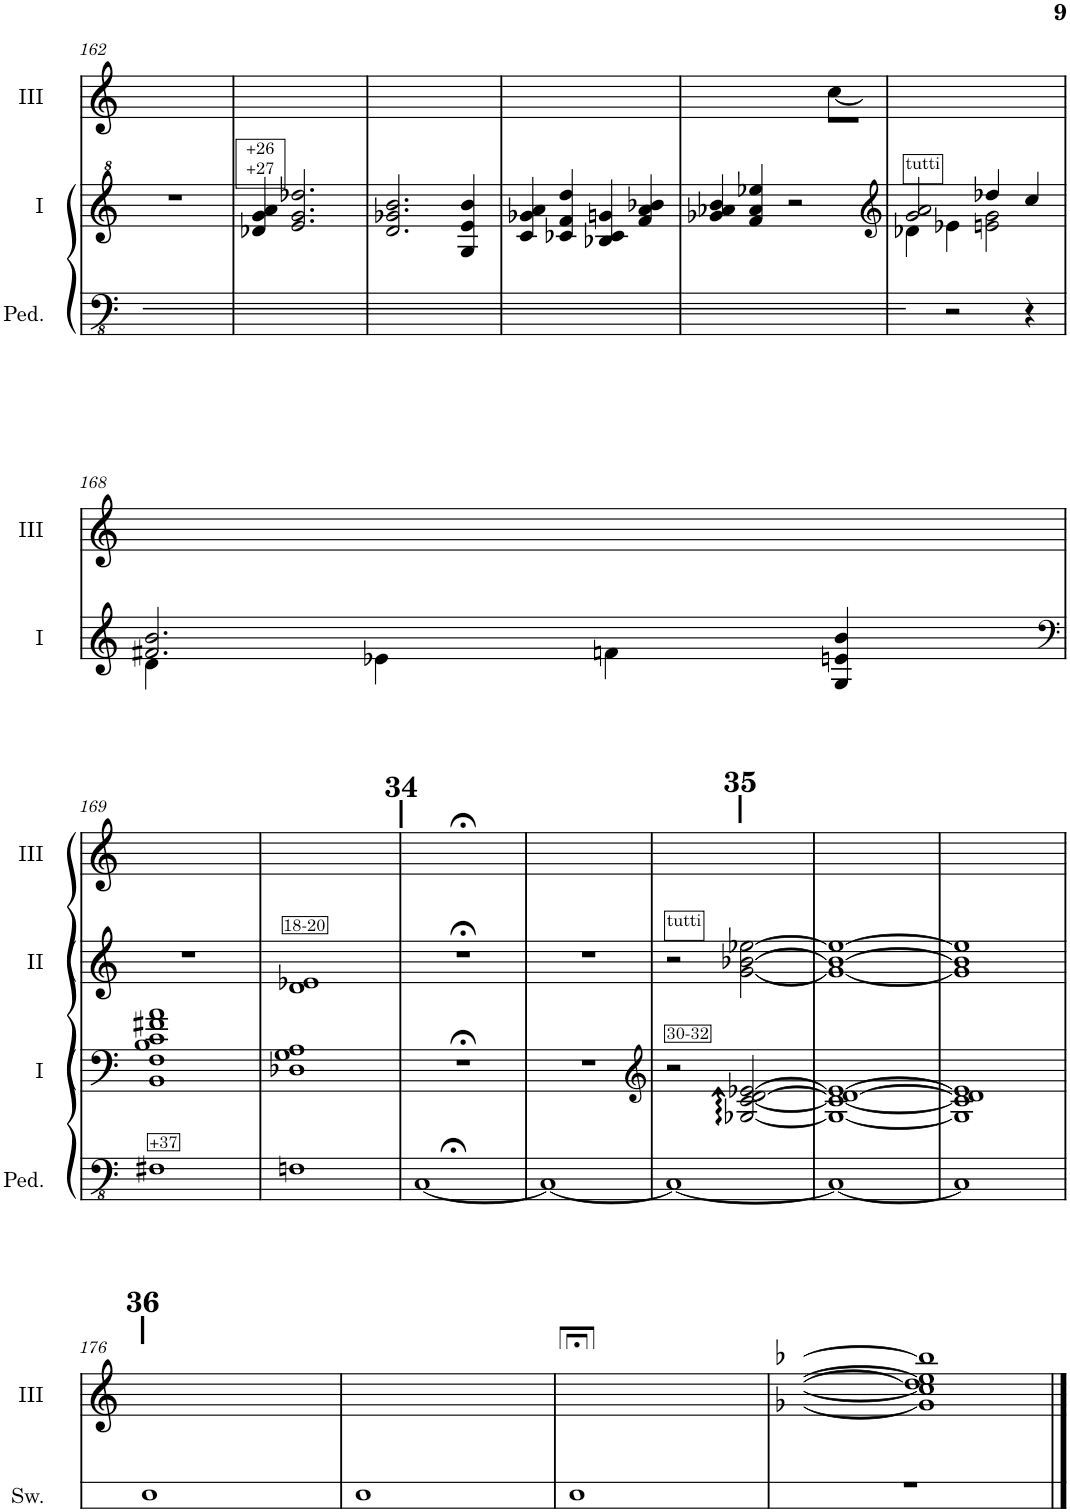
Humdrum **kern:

**kern	**kern	**kern	**kern	**kern
*part5	*part4	*part3	*part2	*part1
*staff5	*staff4	*staff3	*staff2	*staff1
*I"Schweller	*I"Pedale	*I"Manual I	*I"Manual II	*I"Manual III
*I'Sw.	*I'Ped.	*I'I	*I'II	*I'III
!!LO:PB:g=z
*clefG2	*clefFv4	*clefG^2	*clefG2	*clefG2
*Trd7c12	*	*	*	*
*k[]	*k[]	*k[]	*k[]	*k[]
*M4/4	*M4/4	*M4/4	*M4/4	*M4/4
=162	=162	=162	=162	=162
1r	1EE	1r	1r	1g-X 1dd 1ee 1bb-X
=163	=163	=163	=163	=163
!	!	!LO:TX:a:t=+26	!	!
!	!	!LO:TX:a:t=+27	!	!
1r	1EE	4dd-X/ 4gg/ 4aa/	1r	1g-X 1dd 1ee 1bb-X
.	.	2.ee/ 2.gg/ 2.ddd-X/	.	.
=164	=164	=164	=164	=164
1r	1EE	2.dd/ 2.gg-X/ 2.bb/	1r	1g-X 1dd 1ee 1bb-X
.	.	4g/ 4ee/ 4bb/	.	.
=165	=165	=165	=165	=165
1r	1EE	4cc/ 4gg-X/ 4aa/	1r	1g-X 1dd 1ee 1bb-X
.	.	4cc-X/ 4ff/ 4ddd/	.	.
.	.	4b-X/ 4cc-/ 4ggn/	.	.
.	.	4ff/ 4aa/ 4bb-X/	.	.
=166	=166	=166	=166	=166
*	*	*	*	*^
1r	1EE	4gg-X/ 4aa-X/ 4bb/	1r	4g-X 4dd 4ee 4bb-X	2.ryy
.	.	4ff/ 4aa-/ 4eee-X/	.	4g- 4dd 4ee 4bb-	.
.	.	2r	.	4g- 4dd 4ee 4bb-	.
.	.	.	.	4g- 4dd 4ee 4bb-	[8cc\L
.	.	.	.	.	8ccJ]
*	*	*	*	*v	*v
=167	=167	=167	=167	=167
*	*	*clefG2	*	*
*	*	*^	*	*^
!	!	!LO:TX:a:t=tutti	!	!	!	!
*	*	*	*	*	*v	*v
1r	4EE	2g/ 2a/	4d-X\	1r	1g-X 1cc 1dd 1ee 1bb-X
.	2r	.	4e-X\	.	.
.	.	4dd-X/	2en\ 2g\	.	.
.	4r	4cc/	.	.	.
!!LO:LB:g=z
=168	=168	=168	=168	=168	=168
1r	1r	2.f#X/ 2.b/	4d\	1r	1g-X 1cc 1dd 1ee 1bb-X
.	.	.	4e-X\	.	.
.	.	.	4fn\	.	.
.	.	4G/ 4en/ 4b/	4ryy	.	.
*	*	*v	*v	*	*
!!LO:LB:g=z
=169	=169	=169	=169	=169
*	*	*clefF4	*	*
*	*	*^	*	*
!	!LO:TX:a:t=+37	!	!	!	!
*	*	*v	*v	*	*
1r	1FF#X	1BB 1F 1B 1c 1f#X 1a	1r	1g-X 1cc 1dd 1ee 1bb-X
=170	=170	=170	=170	=170
!	!	!	!LO:TX:a:t=18-20	!
1r	1FFn	1D-X 1G 1A	1d 1e-X	1g-X 1cc 1dd 1ee 1bb-X
!!LO:REH:place=s1:a:t=
!!LO:REH:place=s1:a:t=|
!!LO:REH:place=s1:a:B:cj:enc=none:fs=14:t=34
=171	=171	=171	=171	=171
1r	[1CC;<	1r;<	1r;<	1r;<yy
=172	=172	=172	=172	=172
1r	1CC_	1r	1r	1g-X 1cc 1dd 1ee 1bb-X
!!LO:REH:place=s1:a:t=:qo=2
!!LO:REH:place=s1:a:t=|:qo=2
!!LO:REH:place=s1:a:B:cj:enc=none:fs=14:t=35:qo=2
=173	=173	=173	=173	=173
*	*	*clefG2	*	*
!	!	!	!LO:TX:a:t=tutti	!
!	!	!LO:TX:a:t=30-32	!	!
1r	1CC_	2r	2r	1g-X 1cc 1dd 1ee 1bb-X
.	.	[2G-X/: [2c/: [2d/: [2e-X/:	[2g\ [2b-X\ [2ee-X\	.
=174	=174	=174	=174	=174
1r	1CC_	1G-_ 1c_ 1d_ 1e-_	1g_ 1b-_ 1ee-_	1g-X 1cc 1dd 1ee 1bb-X
=175	=175	=175	=175	=175
1r	1CC]	1G-] 1c] 1d] 1e-]	1g] 1b-] 1ee-]	1g-X 1cc 1dd 1ee 1bb-X
!!LO:LB:g=z
!!LO:REH:place=s1:a:t=
!!LO:REH:place=s1:a:t=|
!!LO:REH:place=s1:a:B:cj:enc=none:fs=14:t=36
=176	=176	=176	=176	=176
1G	1r	1r	1r	1g-X 1cc 1dd 1ee 1bb-X
=177	=177	=177	=177	=177
1G	1r	1r	1r	1g-X 1cc 1dd 1ee 1bb-X
=178	=178	=178	=178	=178
1G	1r	1r	1r	1g-X;< 1cc;< 1dd;< 1ee;< 1bb-X;<
=179	=179	=179	=179	=179
1r	1r	1r	1r	[2g-X [2cc [2dd [2ee [2bb-X
!	!	!	!	!LO:N:n=1:head=open
!	!	!	!	!LO:N:n=2:head=open
!	!	!	!	!LO:N:n=3:head=open
!	!	!	!	!LO:N:n=4:head=open
!	!	!	!	!LO:N:n=5:head=open
.	.	.	.	2g-] 2cc] 2dd] 2ee] 2bb-]
==	==	==	==	==
*-	*-	*-	*-	*-
